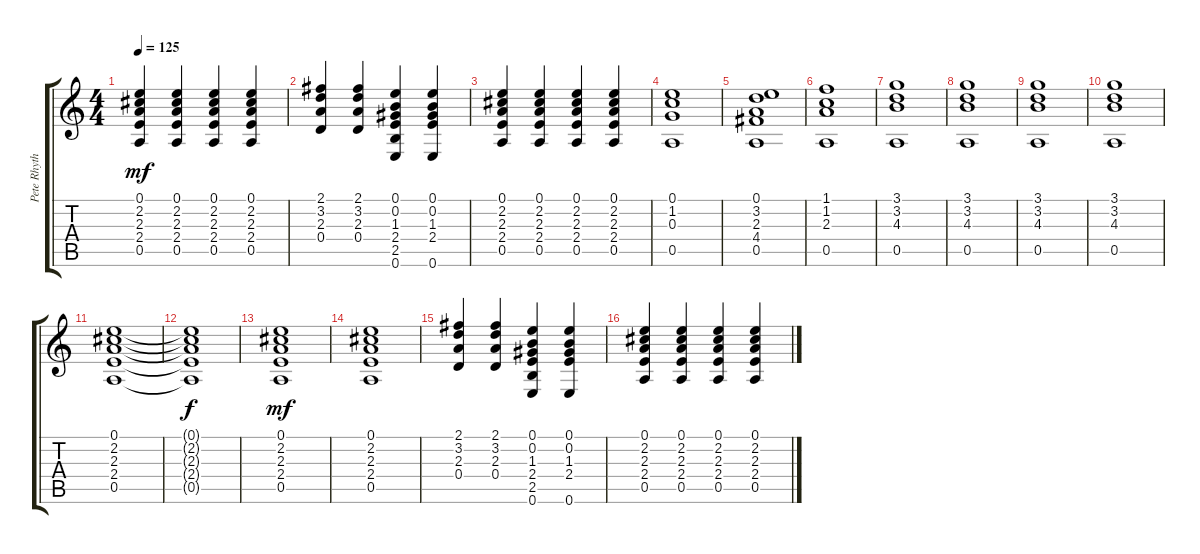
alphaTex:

\track ("Pete Rhythm" "Pete Rhyth") {instrument acousticguitarsteel}
\staff {score tabs}
\tuning (E4 B3 G3 D3 A2 E2) {hide}
\ts (4 4)
\tempo 125
\clef g2
\ks c
(0.1 2.2 2.3 2.4 0.5).4{dy mf} (0.1 2.2 2.3 2.4 0.5).4 (0.1 2.2 2.3 2.4 0.5).4 (0.1 2.2 2.3 2.4 0.5).4 |
(2.1 3.2 2.3 0.4).4 (2.1 3.2 2.3 0.4).4 (0.1 0.2 1.3 2.4 2.5 0.6).4 (0.1 0.2 1.3 2.4 0.6).4 |
(0.1 2.2 2.3 2.4 0.5).4 (0.1 2.2 2.3 2.4 0.5).4 (0.1 2.2 2.3 2.4 0.5).4 (0.1 2.2 2.3 2.4 0.5).4 |
(0.1 1.2 0.3 0.5).1 |
(0.1 3.2 2.3 4.4 0.5).1 |
(1.1 1.2 2.3 0.5).1 |
(3.1 3.2 4.3 0.5).1 |
(3.1 3.2 4.3 0.5).1 |
(3.1 3.2 4.3 0.5).1 |
(3.1 3.2 4.3 0.5).1 |
(0.1 2.2 2.3 2.4 0.5).1 |
(0.1{t} 2.2{t} 2.3{t} 2.4{t} 0.5{t}).1{dy f} |
(0.1 2.2 2.3 2.4 0.5).1{dy mf} |
(0.1 2.2 2.3 2.4 0.5).1 |
(2.1 3.2 2.3 0.4).4 (2.1 3.2 2.3 0.4).4 (0.1 0.2 1.3 2.4 2.5 0.6).4 (0.1 0.2 1.3 2.4 0.6).4 |
(0.1 2.2 2.3 2.4 0.5).4 (0.1 2.2 2.3 2.4 0.5).4 (0.1 2.2 2.3 2.4 0.5).4 (0.1 2.2 2.3 2.4 0.5).4
